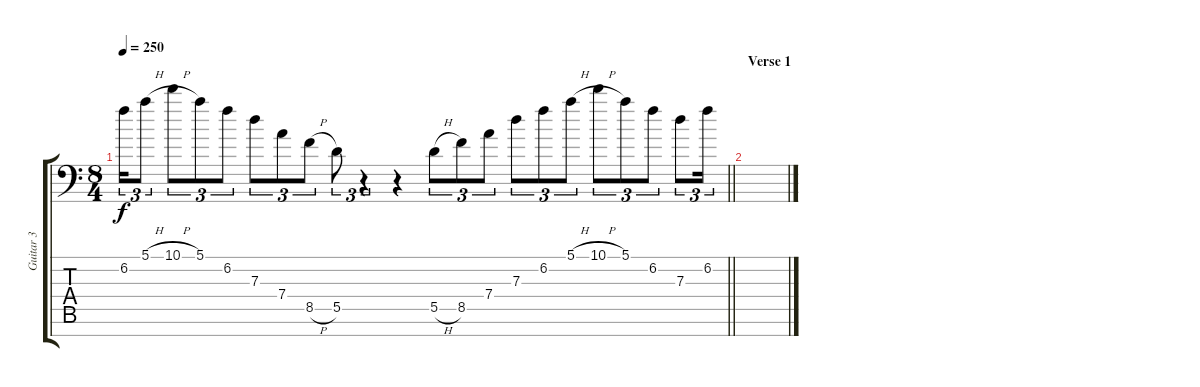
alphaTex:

\track ("Guitar 3" "Guitar 3") {instrument distortionguitar}
\staff {score tabs}
\tuning (E4 B3 G3 D3 A2 E2 A1) {hide}
\ts (8 4)
\tempo 250
\clef f4
\barLineRight lightlight
\ks c
6.2{t}.16{tu (3 2) dy f} 5.1{h}.8{tu (3 2)} 10.1{h}.8{tu (3 2)} 5.1.8{tu (3 2)} 6.2.8{tu (3 2)} 7.3.8{tu (3 2)} 7.4.8{tu (3 2)} 8.5{h}.8{tu (3 2)} 5.5.8{tu (3 2)} r.4{tu (3 2)} r.4 5.5{h}.8{tu (3 2)} 8.5.8{tu (3 2)} 7.4.8{tu (3 2)} 7.3.8{tu (3 2)} 6.2.8{tu (3 2)} 5.1{h}.8{tu (3 2)} 10.1{h}.8{tu (3 2)} 5.1.8{tu (3 2)} 6.2.8{tu (3 2)} 7.3.8{tu (3 2)} 6.2.16{tu (3 2)} |
\section ("" "Verse 1")
